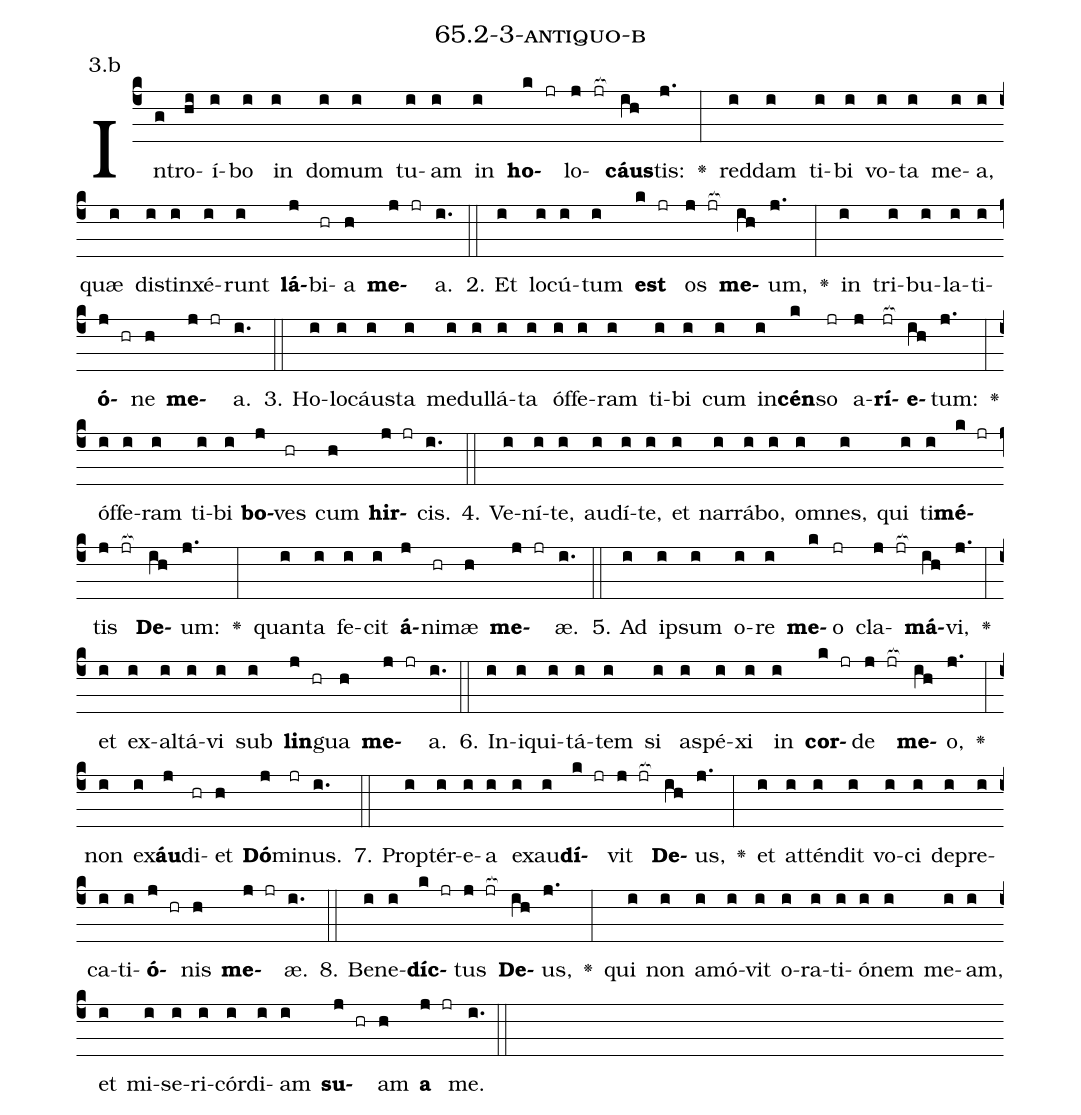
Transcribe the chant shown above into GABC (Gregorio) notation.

name: 65.2-3-antiquo-b;
annotation: 3.b;
%%
(c4)In(g)tro(hi)í(i)bo(i) in(i) do(i)mum(i) tu(i)am(i) in(i) <b>ho</b>(k jr)lo(j jr[ocb:1{])<b>cáus</b>(ih[ocb:0}])tis:(j.) <v>\greheightstar</v>(:) red(i)dam(i) ti(i)bi(i) vo(i)ta(i) me(i)a,(i) quæ(i) di(i)stin(i)xé(i)runt(i) <b>lá</b>(j)bi(hr)a(h) <b>me</b>(j jr)a.(i.) (::)
2. Et(i) lo(i)cú(i)tum(i) <b>est</b>(k jr) os(j jr[ocb:1{]) <b>me</b>(ih[ocb:0}])um,(j.) <v>\greheightstar</v>(:) in(i) tri(i)bu(i)la(i)ti(i)<b>ó</b>(j hr)ne(h) <b>me</b>(j jr)a.(i.) (::)
3. Ho(i)lo(i)cáus(i)ta(i) me(i)dul(i)lá(i)ta(i) óf(i)fe(i)ram(i) ti(i)bi(i) cum(i) in(i)<b>cén</b>(k)so(jr) a(j)<b>rí</b>(jr[ocb:1{])<b>e</b>(ih[ocb:0}])tum:(j.) <v>\greheightstar</v>(:) óf(i)fe(i)ram(i) ti(i)bi(i) <b>bo</b>(j)ves(hr) cum(h) <b>hir</b>(j jr)cis.(i.) (::)
4. Ve(i)ní(i)te,(i) au(i)dí(i)te,(i) et(i) nar(i)rá(i)bo,(i) om(i)nes,(i) qui(i) ti(i)<b>mé</b>(k jr)tis(j jr[ocb:1{]) <b>De</b>(ih[ocb:0}])um:(j.) <v>\greheightstar</v>(:) quan(i)ta(i) fe(i)cit(i) <b>á</b>(j)ni(hr)mæ(h) <b>me</b>(j jr)æ.(i.) (::)
5. Ad(i) ip(i)sum(i) o(i)re(i) <b>me</b>(k)o(jr) cla(j jr[ocb:1{])<b>má</b>(ih[ocb:0}])vi,(j.) <v>\greheightstar</v>(:) et(i) ex(i)al(i)tá(i)vi(i) sub(i) <b>lin</b>(j hr)gua(h) <b>me</b>(j jr)a.(i.) (::)
6. In(i)i(i)qui(i)tá(i)tem(i) si(i) a(i)spé(i)xi(i) in(i) <b>cor</b>(k jr)de(j jr[ocb:1{]) <b>me</b>(ih[ocb:0}])o,(j.) <v>\greheightstar</v>(:) non(i) ex(i)<b>áu</b>(j)di(hr)et(h) <b>Dó</b>(j)mi(jr)nus.(i.) (::)
7. Prop(i)tér(i)e(i)a(i) ex(i)au(i)<b>dí</b>(k jr)vit(j jr[ocb:1{]) <b>De</b>(ih[ocb:0}])us,(j.) <v>\greheightstar</v>(:) et(i) at(i)tén(i)dit(i) vo(i)ci(i) de(i)pre(i)ca(i)ti(i)<b>ó</b>(j hr)nis(h) <b>me</b>(j jr)æ.(i.) (::)
8. Be(i)ne(i)<b>díc</b>(k jr)tus(j jr[ocb:1{]) <b>De</b>(ih[ocb:0}])us,(j.) <v>\greheightstar</v>(:) qui(i) non(i) a(i)mó(i)vit(i) o(i)ra(i)ti(i)ó(i)nem(i) me(i)am,(i) et(i) mi(i)se(i)ri(i)cór(i)di(i)am(i) <b>su</b>(j hr)am(h) <b>a</b>(j jr) me.(i.) (::)
